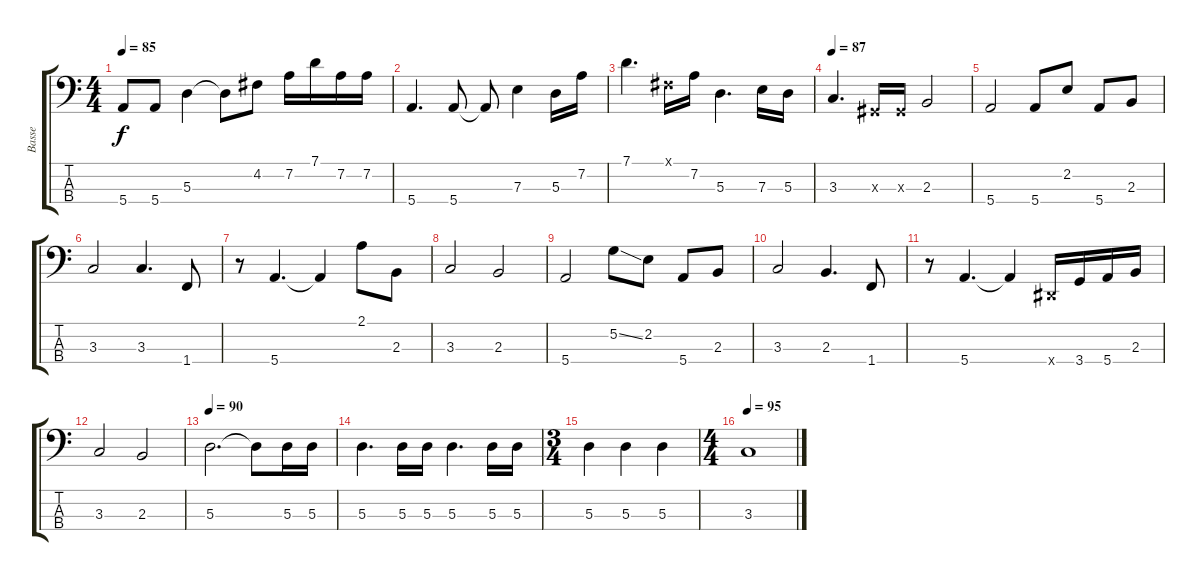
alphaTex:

\track ("Basse" "Basse") {instrument fretlessbass}
\staff {score tabs}
\tuning (G2 D2 A1 E1) {hide}
\ts (4 4)
\tempo 85
\clef f4
\ks c
5.4{t}.8{dy f} 5.4.8 5.3.4 5.3{t}.8 4.2.8 7.2.16 7.1.16 7.2.16 7.2.16 |
5.4.4{d} 5.4.8 5.4{t}.8 7.3.4 5.3.16 7.2.16 |
7.1.4{d} -1.1{x}.16 7.2.16 5.3.4{d} 7.3.16 5.3.16 |
\tempo 87
3.3.4{d} -1.3{x}.16 -1.3{x}.16 2.3.2 |
5.4.2 5.4.8 2.2.8 5.4.8 2.3.8 |
3.3.2 3.3.4{d} 1.4.8 |
r.8 5.4.4{d} 5.4{t}.4 2.1.8 2.3.8 |
3.3.2 2.3.2 |
5.4.2 5.2{ss}.8 2.2.8 5.4.8 2.3.8 |
3.3.2 2.3.4{d} 1.4.8 |
r.8 5.4.4{d} 5.4{t}.4 -1.4{x}.16 3.4.16 5.4.16 2.3.16 |
3.3.2 2.3.2 |
\tempo 90
5.3.2{d} 5.3{t}.8 5.3.16 5.3.16 |
5.3.4{d} 5.3.16 5.3.16 5.3.4{d} 5.3.16 5.3.16 |
\ts (3 4)
5.3.4 5.3.4 5.3.4 |
\ts (4 4)
\tempo 95
3.3.1
